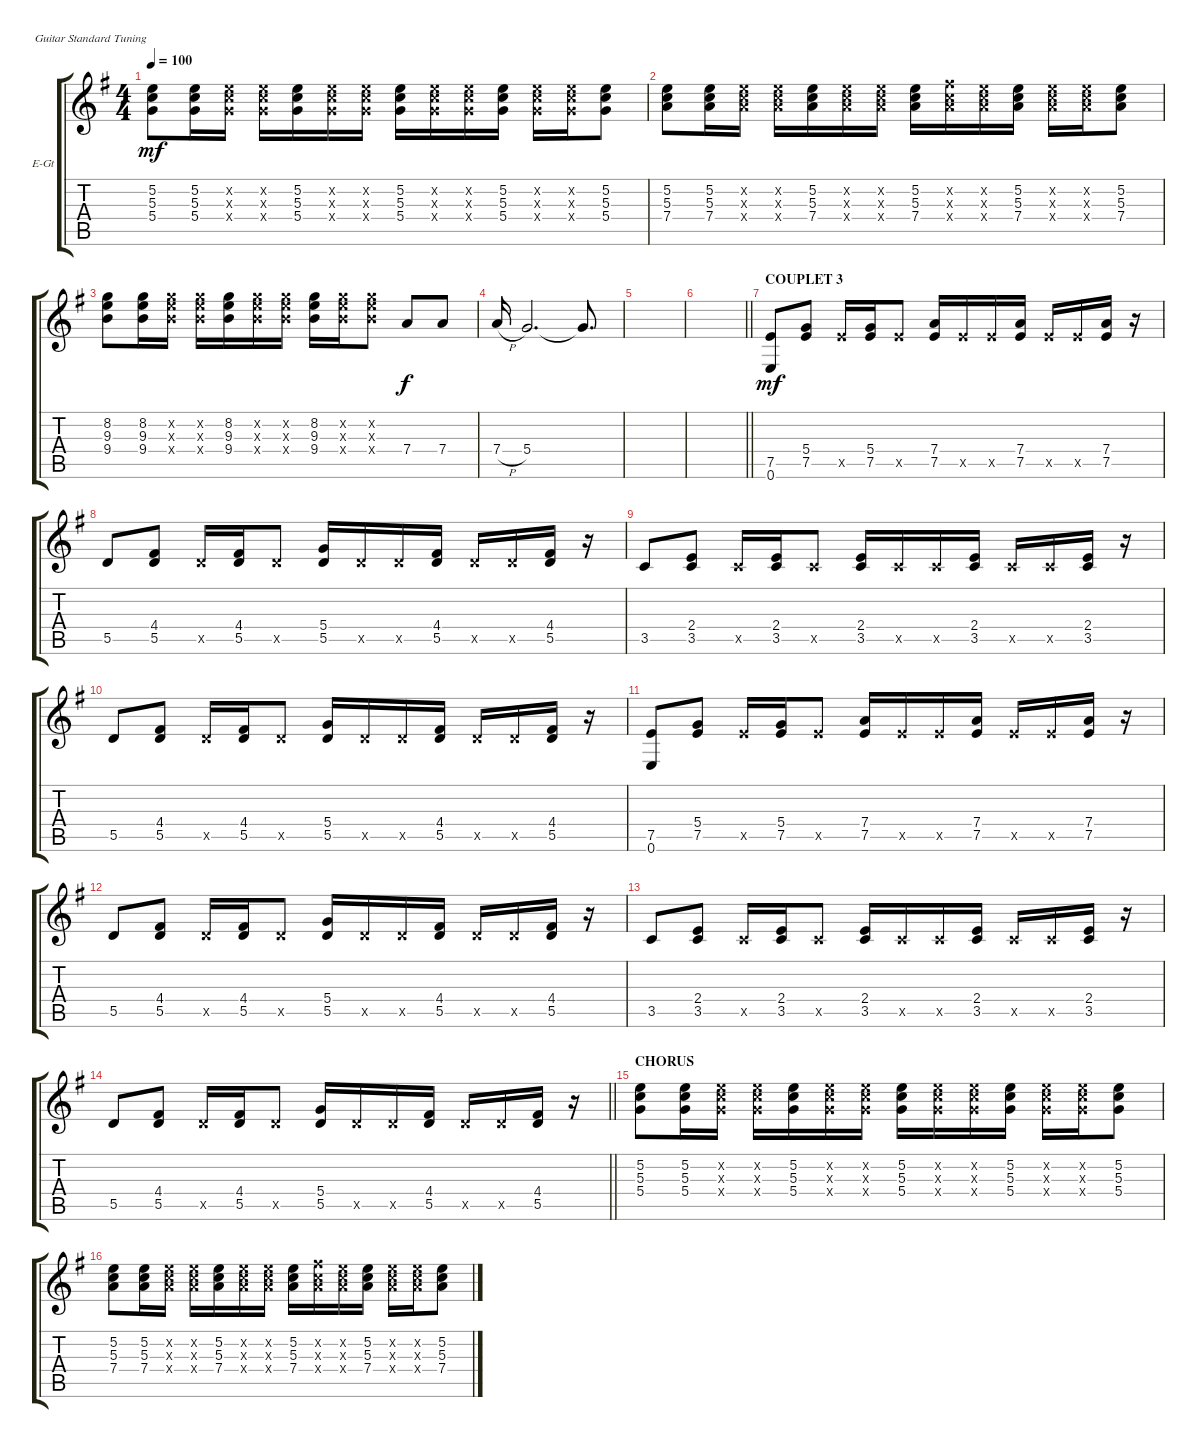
\bracketExtendMode groupsimilarinstruments
\firstSystemTrackNameOrientation horizontal
\otherSystemsTrackNameOrientation horizontal
\track ("EGitar_right" "E-Gt") {instrument electricguitarclean}
\staff {score tabs}
\tuning (E4 B3 G3 D3 A2 E2)
\ts (4 4)
\tempo 100
\clef g2
\ks eminor
(5.4 5.3 5.2).8{dy mf} (5.4 5.3 5.2).16 (5.4{x} 5.3{x} 5.2{x}).16 (5.4{x} 5.3{x} 5.2{x}).16 (5.4 5.3 5.2).16 (5.4{x} 5.3{x} 5.2{x}).16 (5.4{x} 5.3{x} 5.2{x}).16 (5.4 5.3 5.2).16 (5.4{x} 5.3{x} 5.2{x}).16 (5.4{x} 5.3{x} 5.2{x}).16 (5.4 5.3 5.2).16 (5.4{x} 5.3{x} 5.2{x}).16 (5.4{x} 5.3{x} 5.2{x}).16 (5.4 5.3 5.2).8 |
(7.4 5.3 5.2).8 (7.4 5.3 5.2).16 (7.4{x} 5.3{x} 5.2{x}).16 (7.4{x} 5.3{x} 5.2{x}).16 (7.4 5.3 5.2).16 (7.4{x} 5.3{x} 5.2{x}).16 (7.4{x} 5.3{x} 5.2{x}).16 (7.4 5.3 5.2).16 (7.4{x} 5.3{x} 7.2{x}).16 (7.4{x} 5.3{x} 5.2{x}).16 (7.4 5.3 5.2).16 (7.4{x} 5.3{x} 5.2{x}).16 (7.4{x} 5.3{x} 5.2{x}).16 (7.4 5.3 5.2).8 |
(9.4 9.3 8.2).8 (9.4 9.3 8.2).16 (9.4{x} 9.3{x} 8.2{x}).16 (9.4{x} 9.3{x} 8.2{x}).16 (9.4 9.3 8.2).16 (9.4{x} 9.3{x} 8.2{x}).16 (9.4{x} 9.3{x} 8.2{x}).16 (9.4 9.3 8.2).16 (9.4{x} 9.3{x} 8.2{x}).16 (9.4{x} 9.3{x} 8.2{x}).8 7.4.8{dy f} 7.4.8 |
7.4{h}.16 5.4.2{d} 5.4{t}.8{d} |
|
\barLineRight lightlight
|
\section ("" "COUPLET 3")
(7.5 0.6).8{dy mf} (5.4 7.5).8 7.5{x}.16 (5.4 7.5).16 7.5{x}.8 (7.4 7.5).16 7.5{x}.16 7.5{x}.16 (7.4 7.5).16 7.5{x}.16 7.5{x}.16 (7.4 7.5).16 r.16 |
5.5.8 (4.4 5.5).8 5.5{x}.16 (4.4 5.5).16 5.5{x}.8 (5.4 5.5).16 5.5{x}.16 5.5{x}.16 (4.4 5.5).16 5.5{x}.16 5.5{x}.16 (4.4 5.5).16 r.16 |
3.5.8 (2.4 3.5).8 3.5{x}.16 (2.4 3.5).16 3.5{x}.8 (2.4 3.5).16 3.5{x}.16 3.5{x}.16 (2.4 3.5).16 3.5{x}.16 3.5{x}.16 (2.4 3.5).16 r.16 |
5.5.8 (4.4 5.5).8 5.5{x}.16 (4.4 5.5).16 5.5{x}.8 (5.4 5.5).16 5.5{x}.16 5.5{x}.16 (4.4 5.5).16 5.5{x}.16 5.5{x}.16 (4.4 5.5).16 r.16 |
(7.5 0.6).8 (5.4 7.5).8 7.5{x}.16 (5.4 7.5).16 7.5{x}.8 (7.4 7.5).16 7.5{x}.16 7.5{x}.16 (7.4 7.5).16 7.5{x}.16 7.5{x}.16 (7.4 7.5).16 r.16 |
5.5.8 (4.4 5.5).8 5.5{x}.16 (4.4 5.5).16 5.5{x}.8 (5.4 5.5).16 5.5{x}.16 5.5{x}.16 (4.4 5.5).16 5.5{x}.16 5.5{x}.16 (4.4 5.5).16 r.16 |
3.5.8 (2.4 3.5).8 3.5{x}.16 (2.4 3.5).16 3.5{x}.8 (2.4 3.5).16 3.5{x}.16 3.5{x}.16 (2.4 3.5).16 3.5{x}.16 3.5{x}.16 (2.4 3.5).16 r.16 |
\barLineRight lightlight
5.5.8 (4.4 5.5).8 5.5{x}.16 (4.4 5.5).16 5.5{x}.8 (5.4 5.5).16 5.5{x}.16 5.5{x}.16 (4.4 5.5).16 5.5{x}.16 5.5{x}.16 (4.4 5.5).16 r.16 |
\section ("" "CHORUS")
(5.4 5.3 5.2).8 (5.4 5.3 5.2).16 (5.4{x} 5.3{x} 5.2{x}).16 (5.4{x} 5.3{x} 5.2{x}).16 (5.4 5.3 5.2).16 (5.4{x} 5.3{x} 5.2{x}).16 (5.4{x} 5.3{x} 5.2{x}).16 (5.4 5.3 5.2).16 (5.4{x} 5.3{x} 5.2{x}).16 (5.4{x} 5.3{x} 5.2{x}).16 (5.4 5.3 5.2).16 (5.4{x} 5.3{x} 5.2{x}).16 (5.4{x} 5.3{x} 5.2{x}).16 (5.4 5.3 5.2).8 |
(7.4 5.3 5.2).8 (7.4 5.3 5.2).16 (7.4{x} 5.3{x} 5.2{x}).16 (7.4{x} 5.3{x} 5.2{x}).16 (7.4 5.3 5.2).16 (7.4{x} 5.3{x} 5.2{x}).16 (7.4{x} 5.3{x} 5.2{x}).16 (7.4 5.3 5.2).16 (7.4{x} 5.3{x} 7.2{x}).16 (7.4{x} 5.3{x} 5.2{x}).16 (7.4 5.3 5.2).16 (7.4{x} 5.3{x} 5.2{x}).16 (7.4{x} 5.3{x} 5.2{x}).16 (7.4 5.3 5.2).8
